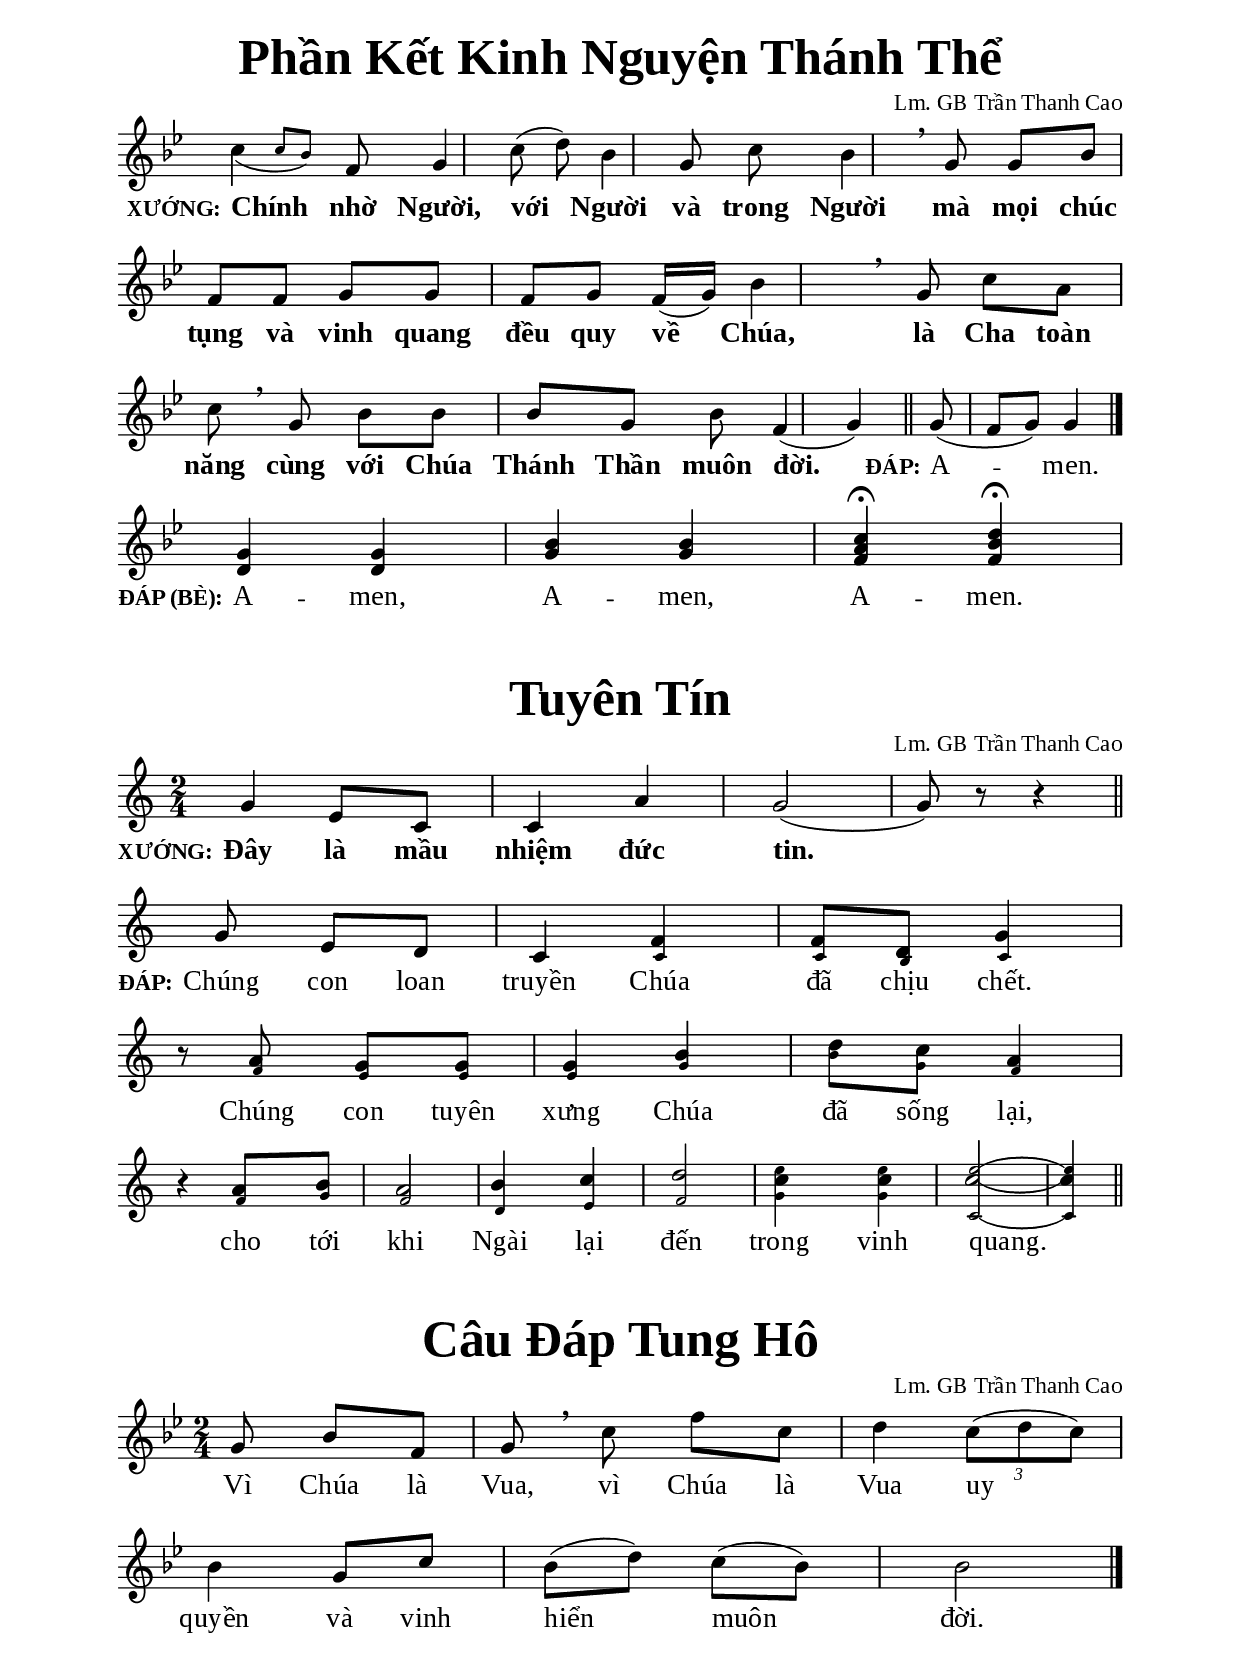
% Cài đặt chung
\version "2.22.1"
\include "english.ly"

\header {
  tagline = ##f
}

% Nhạc phiên khúc
nhacKinhNguyenThanhThe = \relative c'' {
  \afterGrace c4 _({c8 bf)} f g4 c8 (d) bf4 g8 c bf4 \breathe
  g8 g bf f f g g f g f16 (g) bf4 \breathe
  g8 c a c \breathe
  g bf bf bf g bf f4 (g) \bar "||"
  g8 (f g) g4 \bar "|." \break
  
  <g d>4 <g d>
  <bf g> <bf g>
  <c a f> \fermata <d bf f> \fermata
}

% Lời phiên khúc
loiKinhNguyenThanhThe = \lyricmode {
  \override LyricText.font-series = #'bold
  \set stanza = \markup { "XƯỚNG:" }
  Chính nhờ Người, với Người và trong Người
  mà mọi chúc tụng và vinh quang đều quy về Chúa,
  là Cha toàn năng cùng với Chúa Thánh Thần muôn đời.

  \override LyricText.font-series = #'normal
  \set stanza = \markup { "ĐÁP:" }
  A -- men.

  \set stanza = \markup { "ĐÁP (BÈ):" }
  A -- men, A -- men, A -- men.
}

% Nhạc Tuyen tin
notPhu = \tweak font-size #-3 \etc
nhacTuyenTin = \relative c'' {
  % Xướng
  g4 e8 c |
  c4 a' |
  g2 ( |
  g8) r r4 \bar "||" \break
  
  % Đáp
  \partial 4. g8 e d |
  c4 <f \notPhu c> |
  <f \notPhu c>8 <d \notPhu b> <g \notPhu c,>4 |
  r8 <a \notPhu f> <g \notPhu e> <g \notPhu e> |
  <g \notPhu e>4 <b \notPhu g> |
  <d \notPhu b>8 <c \notPhu g> <a \notPhu f>4 |
  r <a \notPhu f>8 <b \notPhu g> |
  <a \notPhu f>2 |
  <b \notPhu d,>4 <c \notPhu e,> |
  <d \notPhu f,>2 |
  
  <c \notPhu e \notPhu g,>4
  <c \notPhu e \notPhu g,>
  <c \=1( \notPhu e \=2^( \notPhu c,\=3_(>2 |
  <c \=1) \notPhu e \=2) \notPhu c,\=3)>4
  \bar "||"
}

% Lời Tuyên tín
loiTuyenTin = \lyricmode {
  \override LyricText.font-series = #'bold
  \set stanza = \markup { "XƯỚNG:" }
  Đây là mầu nhiệm đức tin.

  \override LyricText.font-series = #'normal
  \set stanza = \markup { "ĐÁP:" }
  Chúng con loan truyền Chúa đã chịu chết.
  Chúng con tuyên xưng Chúa đã sống lại,
  cho tới khi Ngài lại đến trong vinh quang.
}

% Câu đáp tung hô
nhacCauDapTungHo = \relative c'' {
  \partial 4. g8 bf f |
  g \breathe c f c |
  d4 \tuplet 3/2 { c8 (d c) } |
  bf4 g8 c |
  bf (d) c (bf) |
  bf2 \bar "|."
}

% Lời phiên khúc
loiCauDapTungHo = \lyricmode {
  Vì Chúa là Vua, vì Chúa là Vua uy quyền và vinh hiển muôn đời.
}


% Dàn trang
\paper {
  #(set-paper-size "a4")
  top-margin = 10\mm
  bottom-margin = 10\mm
  left-margin = 20\mm
  right-margin = 20\mm
  indent = #0
  #(define fonts
    (make-pango-font-tree
      "Liberation Serif"
      "Liberation Serif"
      "Liberation Serif"
      (/ 20 20)))
  page-count = #1
  print-all-headers = ##t
  system-system-spacing = #'((basic-distance . 12.5))
  score-system-spacing = #'((basic-distance . 12.5))
}

\book {
  % Phần kêt Kinh Nguyện Thánh Thể
  \score {
    \new ChoirStaff <<
      \new Staff = phienKhuc
        <<
        \new Voice = beSop {
          \key bf \major \time 2/4 \nhacKinhNguyenThanhThe
        }
      >>
      \new Lyrics \lyricsto beSop \loiKinhNguyenThanhThe
    >>
    \header {
      title = \markup { \fontsize #3 "Phần Kết Kinh Nguyện Thánh Thể" }
      poet = " "
      composer = "Lm. GB Trần Thanh Cao"
      %arranger = " "
    }
    \layout {
      \override Staff.TimeSignature.transparent = ##t
      \override Lyrics.LyricText.font-size = #+2
      \override Lyrics.LyricSpace.minimum-distance = #2.0
      \override Score.BarNumber.break-visibility = ##(#f #f #f)
      \override Score.SpacingSpanner.uniform-stretching = ##t
      \set Score.barAlways = ##t
      \set Score.defaultBarType = ""
    } 
  }

  \markup { \vspace #1 }
  
  % Tuyen Tin
  \score {
    \new ChoirStaff <<
      \new Staff
        <<
        \new Voice = beSop {
          \key c \major \time 2/4 \nhacTuyenTin
        }
      >>
      \new Lyrics \lyricsto beSop \loiTuyenTin
    >>
    \header {
      title = \markup { \fontsize #3 "Tuyên Tín" }
      poet = " "
      composer = "Lm. GB Trần Thanh Cao"
      %arranger = " "
    }
    \layout {
      \override Lyrics.LyricText.font-size = #+2
      \override Lyrics.LyricSpace.minimum-distance = #4.5
      \override Score.BarNumber.break-visibility = ##(#f #f #f)
      \override Score.SpacingSpanner.uniform-stretching = ##t
    } 
  }

  \markup { \vspace #1 }
  
  % Tuyen Tin
  \score {
    \new ChoirStaff <<
      \new Staff
        <<
        \new Voice = beSop {
          \key bf \major \time 2/4 \nhacCauDapTungHo
        }
      >>
      \new Lyrics \lyricsto beSop \loiCauDapTungHo
    >>
    \header {
      title = \markup { \fontsize #3 "Câu Đáp Tung Hô" }
      poet = " "
      composer = "Lm. GB Trần Thanh Cao"
      %arranger = " "
    }
    \layout {
      \override Lyrics.LyricText.font-size = #+2
      \override Lyrics.LyricSpace.minimum-distance = #4.5
      \override Score.BarNumber.break-visibility = ##(#f #f #f)
      \override Score.SpacingSpanner.uniform-stretching = ##t
    } 
  }
}
